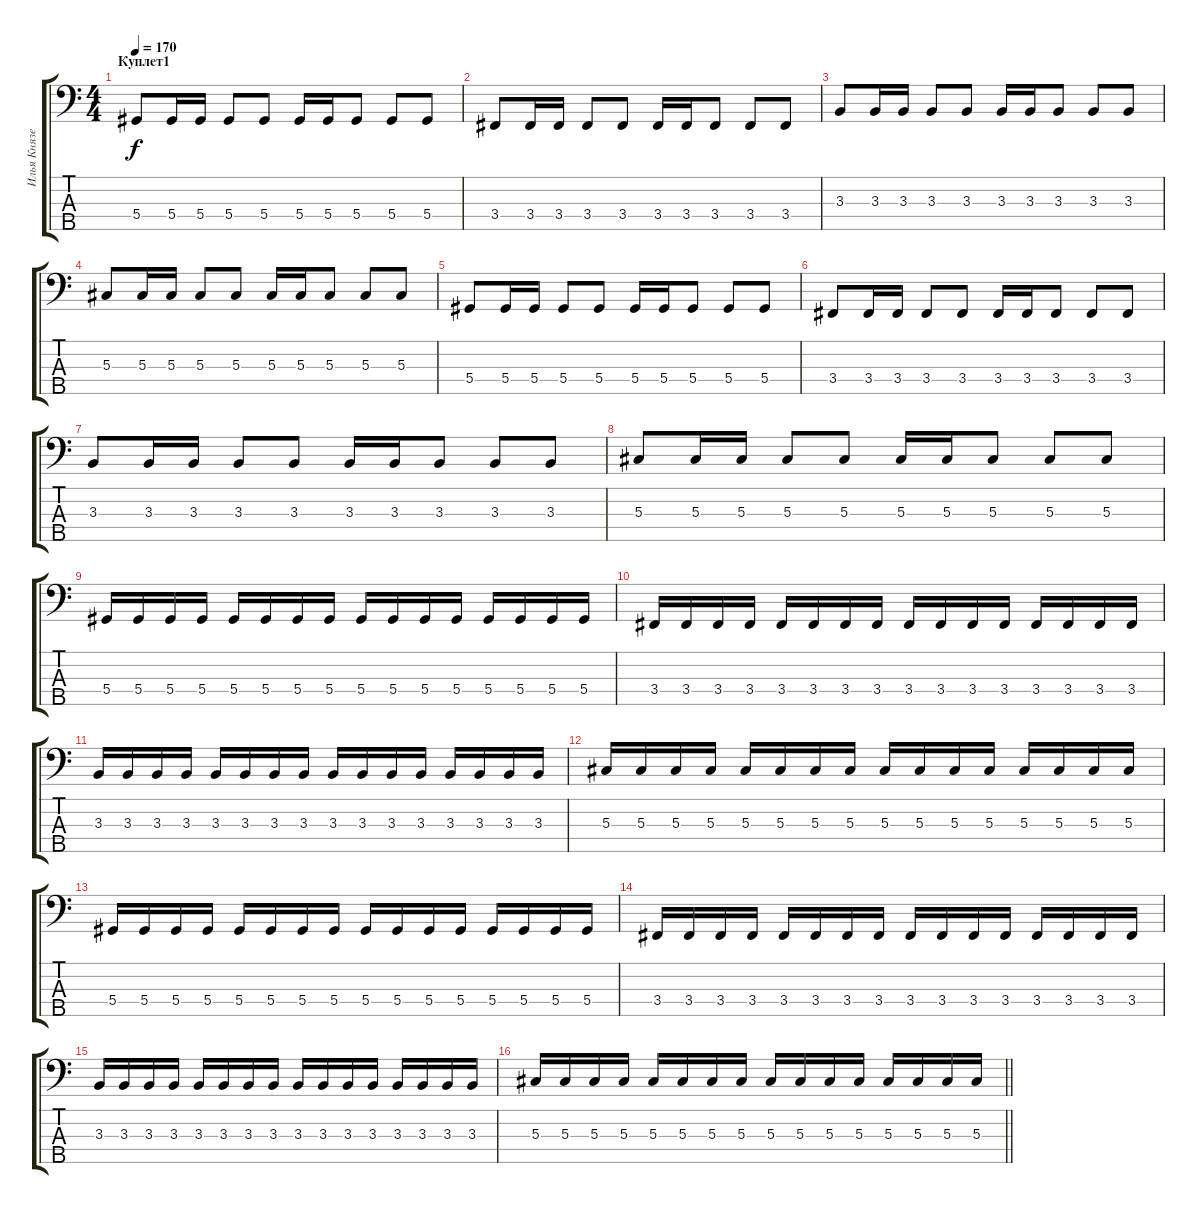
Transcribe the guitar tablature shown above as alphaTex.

\track ("Илья Князев" "Илья Князе") {instrument electricbasspick}
\staff {score tabs}
\tuning (Gb2 Db2 Ab1 Eb1 Bb0) {hide}
\ts (4 4)
\section ("" "Куплет1")
\tempo 170
\clef f4
\ks c
5.4.8{dy f} 5.4.16 5.4.16 5.4.8 5.4.8 5.4.16 5.4.16 5.4.8 5.4.8 5.4.8 |
3.4.8 3.4.16 3.4.16 3.4.8 3.4.8 3.4.16 3.4.16 3.4.8 3.4.8 3.4.8 |
3.3.8 3.3.16 3.3.16 3.3.8 3.3.8 3.3.16 3.3.16 3.3.8 3.3.8 3.3.8 |
5.3.8 5.3.16 5.3.16 5.3.8 5.3.8 5.3.16 5.3.16 5.3.8 5.3.8 5.3.8 |
5.4.8 5.4.16 5.4.16 5.4.8 5.4.8 5.4.16 5.4.16 5.4.8 5.4.8 5.4.8 |
3.4.8 3.4.16 3.4.16 3.4.8 3.4.8 3.4.16 3.4.16 3.4.8 3.4.8 3.4.8 |
3.3.8 3.3.16 3.3.16 3.3.8 3.3.8 3.3.16 3.3.16 3.3.8 3.3.8 3.3.8 |
5.3.8 5.3.16 5.3.16 5.3.8 5.3.8 5.3.16 5.3.16 5.3.8 5.3.8 5.3.8 |
5.4.16 5.4.16 5.4.16 5.4.16 5.4.16 5.4.16 5.4.16 5.4.16 5.4.16 5.4.16 5.4.16 5.4.16 5.4.16 5.4.16 5.4.16 5.4.16 |
3.4.16 3.4.16 3.4.16 3.4.16 3.4.16 3.4.16 3.4.16 3.4.16 3.4.16 3.4.16 3.4.16 3.4.16 3.4.16 3.4.16 3.4.16 3.4.16 |
3.3.16 3.3.16 3.3.16 3.3.16 3.3.16 3.3.16 3.3.16 3.3.16 3.3.16 3.3.16 3.3.16 3.3.16 3.3.16 3.3.16 3.3.16 3.3.16 |
5.3.16 5.3.16 5.3.16 5.3.16 5.3.16 5.3.16 5.3.16 5.3.16 5.3.16 5.3.16 5.3.16 5.3.16 5.3.16 5.3.16 5.3.16 5.3.16 |
5.4.16 5.4.16 5.4.16 5.4.16 5.4.16 5.4.16 5.4.16 5.4.16 5.4.16 5.4.16 5.4.16 5.4.16 5.4.16 5.4.16 5.4.16 5.4.16 |
3.4.16 3.4.16 3.4.16 3.4.16 3.4.16 3.4.16 3.4.16 3.4.16 3.4.16 3.4.16 3.4.16 3.4.16 3.4.16 3.4.16 3.4.16 3.4.16 |
3.3.16 3.3.16 3.3.16 3.3.16 3.3.16 3.3.16 3.3.16 3.3.16 3.3.16 3.3.16 3.3.16 3.3.16 3.3.16 3.3.16 3.3.16 3.3.16 |
\barLineRight lightlight
5.3.16 5.3.16 5.3.16 5.3.16 5.3.16 5.3.16 5.3.16 5.3.16 5.3.16 5.3.16 5.3.16 5.3.16 5.3.16 5.3.16 5.3.16 5.3.16
